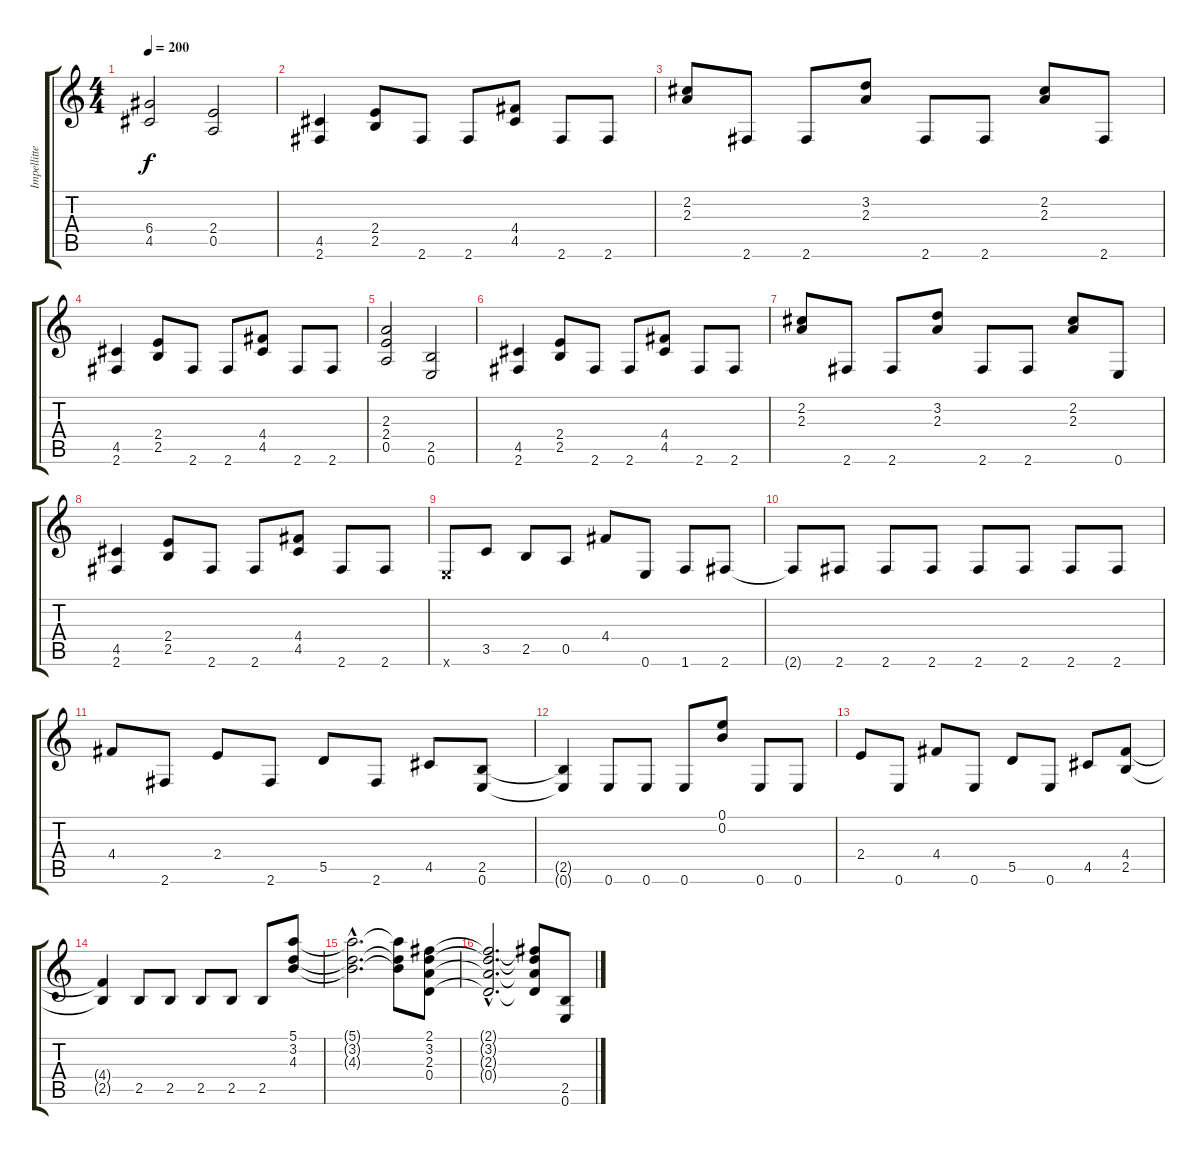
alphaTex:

\track ("Impellitteri" "Impellitte") {instrument overdrivenguitar}
\staff {score tabs}
\tuning (E4 B3 G3 D3 A2 E2) {hide}
\ts (4 4)
\tempo 200
\clef g2
\ks c
(6.4 4.5).2{dy f} (2.4 0.5).2 |
(4.5 2.6).4 (2.4 2.5).8 2.6.8 2.6.8 (4.4 4.5).8 2.6.8 2.6.8 |
(2.2 2.3).8 2.6.8 2.6.8 (3.2 2.3).8 2.6.8 2.6.8 (2.2 2.3).8 2.6.8 |
(4.5 2.6).4 (2.4 2.5).8 2.6.8 2.6.8 (4.4 4.5).8 2.6.8 2.6.8 |
(2.3 2.4 0.5).2 (2.5 0.6).2 |
(4.5 2.6).4 (2.4 2.5).8 2.6.8 2.6.8 (4.4 4.5).8 2.6.8 2.6.8 |
(2.2 2.3).8 2.6.8 2.6.8 (3.2 2.3).8 2.6.8 2.6.8 (2.2 2.3).8 0.6.8 |
(4.5 2.6).4 (2.4 2.5).8 2.6.8 2.6.8 (4.4 4.5).8 2.6.8 2.6.8 |
0.6{x}.8 3.5.8 2.5.8 0.5.8 4.4.8 0.6.8 1.6.8 2.6.8 |
2.6{t}.8 2.6.8 2.6.8 2.6.8 2.6.8 2.6.8 2.6.8 2.6.8 |
4.4.8 2.6.8 2.4.8 2.6.8 5.5.8 2.6.8 4.5.8 (2.5 0.6).8 |
(2.5{t} 0.6{t}).4 0.6.8 0.6.8 0.6.8 (0.1 0.2).8 0.6.8 0.6.8 |
2.4.8 0.6.8 4.4.8 0.6.8 5.5.8 0.6.8 4.5.8 (4.4 2.5).8 |
(4.4{t} 2.5{t}).4 2.5.8 2.5.8 2.5.8 2.5.8 2.5.8 (5.1 3.2 4.3).8 |
(5.1{hac t} 3.2{hac t} 4.3{hac t}).2{d} (5.1{t} 3.2{t} 4.3{t}).8 (2.1 3.2 2.3 0.4).8 |
(2.1{hac t} 3.2{hac t} 2.3{hac t} 0.4{hac t}).2{d} (2.1{t} 3.2{t} 2.3{t} 0.4{t}).8 (2.5 0.6).8
